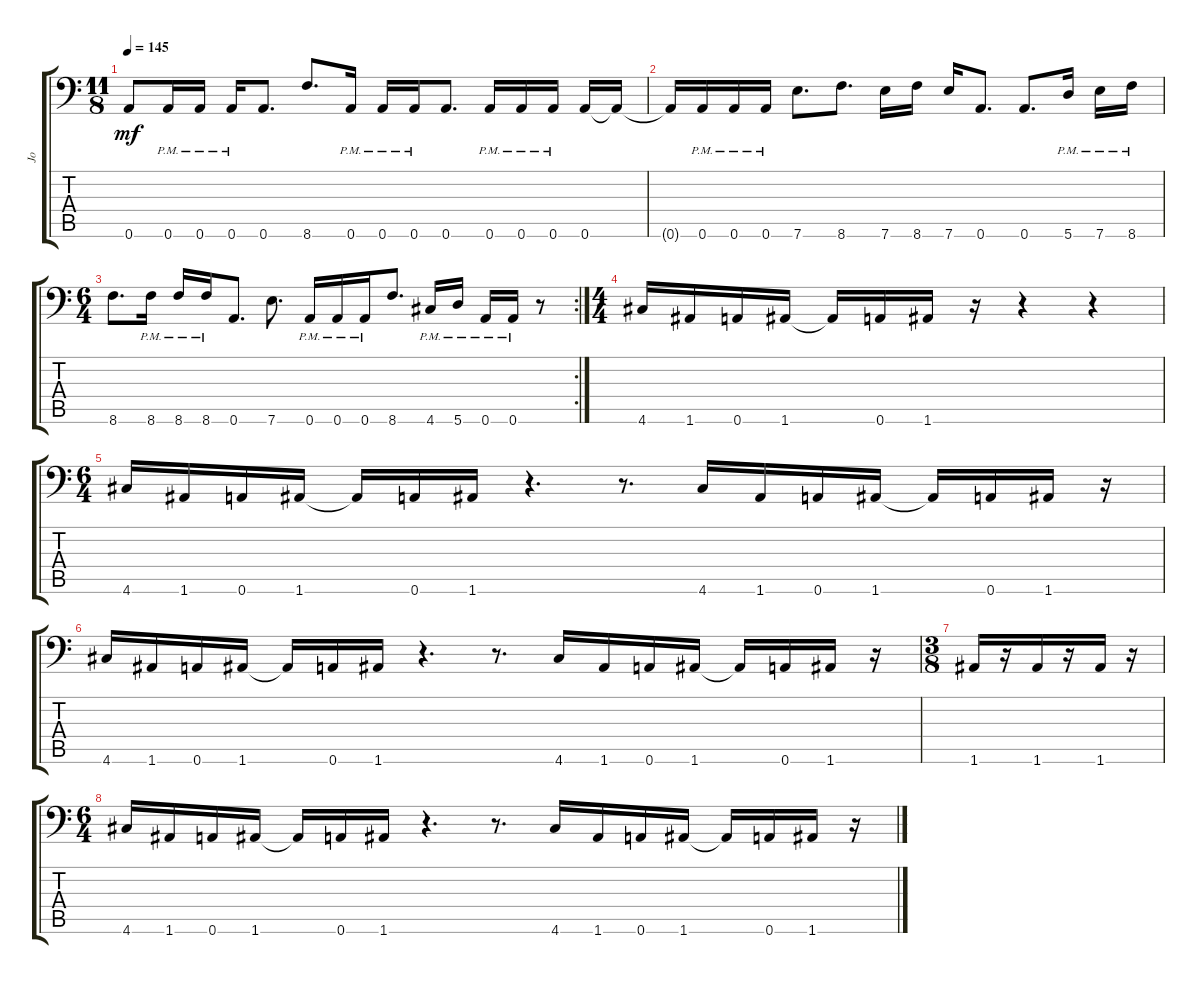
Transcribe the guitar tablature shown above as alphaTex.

\track ("Jo" "Jo") {instrument distortionguitar}
\staff {score tabs}
\tuning (E4 B3 G3 D3 A2 A1) {hide}
\ts (11 8)
\tempo 145
\clef f4
\ks c
0.6{t}.8{dy mf} 0.6{pm}.16 0.6{pm}.16 0.6{pm}.16 0.6.8{d} 8.6.8{d} 0.6{pm}.16 0.6{pm}.16 0.6{pm}.16 0.6.8{d} 0.6{pm}.16 0.6{pm}.16 0.6{pm}.16 0.6.16 0.6{t}.16 |
0.6{t}.16 0.6{pm}.16 0.6{pm}.16 0.6{pm}.16 7.6.8{d} 8.6.8{d} 7.6.16 8.6.16 7.6.16 0.6.8{d} 0.6.8{d} 5.6{pm}.16 7.6{pm}.16 8.6{pm}.16 |
\rc 2
\ts (6 4)
8.6.8{d} 8.6{pm}.16 8.6{pm}.16 8.6{pm}.16 0.6.8{d} 7.6.8{d} 0.6{pm}.16 0.6{pm}.16 0.6{pm}.16 8.6.8{d} 4.6{pm}.16 5.6{pm}.16 0.6{pm}.16 0.6{pm}.16 r.8 |
\ts (4 4)
4.6.16 1.6.16 0.6.16 1.6.16 1.6{t}.16 0.6.16 1.6.16 r.16 r.4 r.4 |
\ts (6 4)
4.6.16 1.6.16 0.6.16 1.6.16 1.6{t}.16 0.6.16 1.6.16 r.4{d} r.8{d} 4.6.16 1.6.16 0.6.16 1.6.16 1.6{t}.16 0.6.16 1.6.16 r.16 |
4.6.16 1.6.16 0.6.16 1.6.16 1.6{t}.16 0.6.16 1.6.16 r.4{d} r.8{d} 4.6.16 1.6.16 0.6.16 1.6.16 1.6{t}.16 0.6.16 1.6.16 r.16 |
\ts (3 8)
1.6.16 r.16 1.6.16 r.16 1.6.16 r.16 |
\ts (6 4)
4.6.16 1.6.16 0.6.16 1.6.16 1.6{t}.16 0.6.16 1.6.16 r.4{d} r.8{d} 4.6.16 1.6.16 0.6.16 1.6.16 1.6{t}.16 0.6.16 1.6.16 r.16
